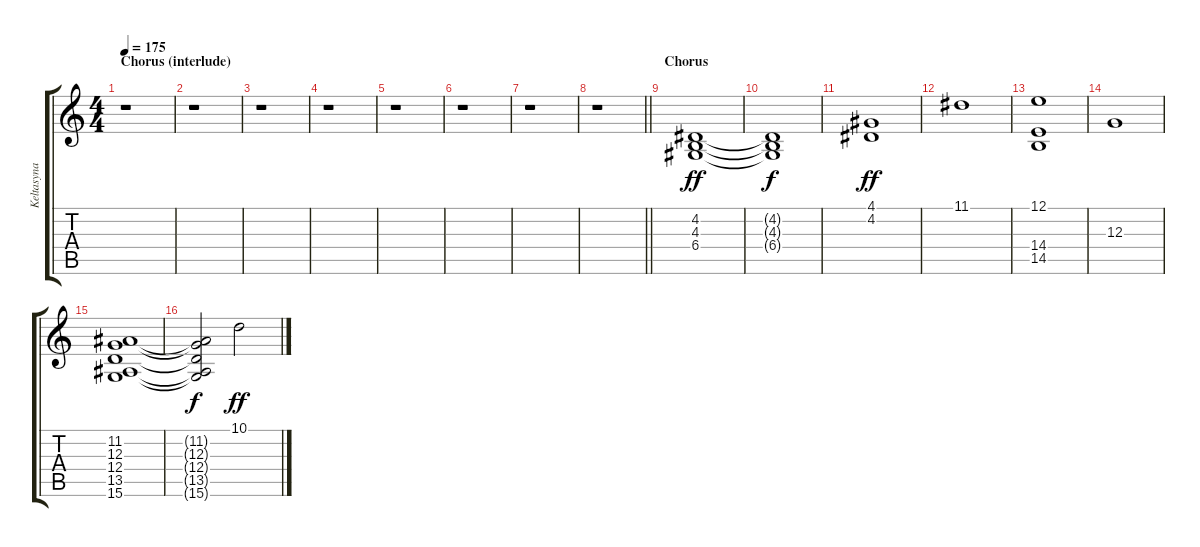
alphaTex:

\track ("Keltasyna" "Keltasyna") {instrument lead2sawtooth}
\staff {score tabs}
\tuning (E4 B3 G3 D3 A2 E2) {hide}
\ts (4 4)
\section ("" "Chorus (interlude)")
\tempo 175
\clef g2
\ks c
r.1{dy ff} |
r.1 |
r.1 |
r.1 |
r.1 |
r.1 |
r.1 |
\barLineRight lightlight
r.1 |
\section ("" "Chorus")
(4.2 4.3 6.4).1 |
(4.2{t} 4.3{t} 6.4{t}).1{dy f} |
(4.1 4.2).1{dy ff} |
11.1.1 |
(12.1 14.4 14.5).1 |
12.3.1 |
(11.2 12.3 12.4 13.5 15.6).1 |
(11.2{t} 12.3{t} 12.4{t} 13.5{t} 15.6{t}).2{dy f} 10.1.2{dy ff}
